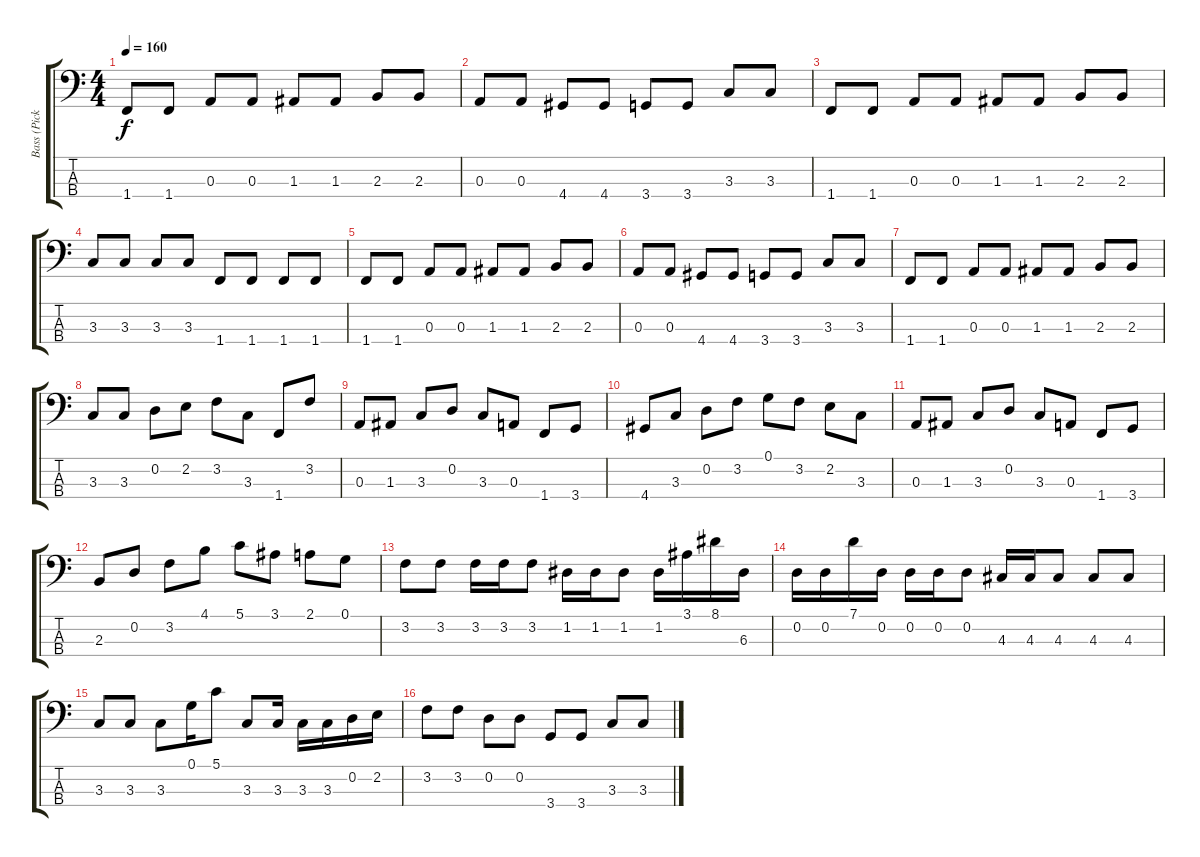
\track ("Bass (Pick)" "Bass (Pick") {instrument electricbasspick}
\staff {score tabs}
\tuning (G2 D2 A1 E1) {hide}
\ts (4 4)
\tempo 160
\clef f4
\ks c
1.4.8{dy f} 1.4.8 0.3.8 0.3.8 1.3.8 1.3.8 2.3.8 2.3.8 |
0.3.8 0.3.8 4.4.8 4.4.8 3.4.8 3.4.8 3.3.8 3.3.8 |
1.4.8 1.4.8 0.3.8 0.3.8 1.3.8 1.3.8 2.3.8 2.3.8 |
3.3.8 3.3.8 3.3.8 3.3.8 1.4.8 1.4.8 1.4.8 1.4.8 |
1.4.8 1.4.8 0.3.8 0.3.8 1.3.8 1.3.8 2.3.8 2.3.8 |
0.3.8 0.3.8 4.4.8 4.4.8 3.4.8 3.4.8 3.3.8 3.3.8 |
1.4.8 1.4.8 0.3.8 0.3.8 1.3.8 1.3.8 2.3.8 2.3.8 |
3.3.8 3.3.8 0.2.8 2.2.8 3.2.8 3.3.8 1.4.8 3.2.8 |
0.3.8 1.3.8 3.3.8 0.2.8 3.3.8 0.3.8 1.4.8 3.4.8 |
4.4.8 3.3.8 0.2.8 3.2.8 0.1.8 3.2.8 2.2.8 3.3.8 |
0.3.8 1.3.8 3.3.8 0.2.8 3.3.8 0.3.8 1.4.8 3.4.8 |
2.3.8 0.2.8 3.2.8 4.1.8 5.1.8 3.1.8 2.1.8 0.1.8 |
3.2.8 3.2.8 3.2.16 3.2.16 3.2.8 1.2.16 1.2.16 1.2.8 1.2.16 3.1.16 8.1.16 6.3.16 |
0.2.16 0.2.16 7.1.16 0.2.16 0.2.16 0.2.16 0.2.8 4.3.16 4.3.16 4.3.8 4.3.8 4.3.8 |
3.3.8 3.3.8 3.3.8 0.1.16 5.1.8 3.3.8 3.3.16 3.3.16 3.3.16 0.2.16 2.2.16 |
3.2.8 3.2.8 0.2.8 0.2.8 3.4.8 3.4.8 3.3.8 3.3.8
